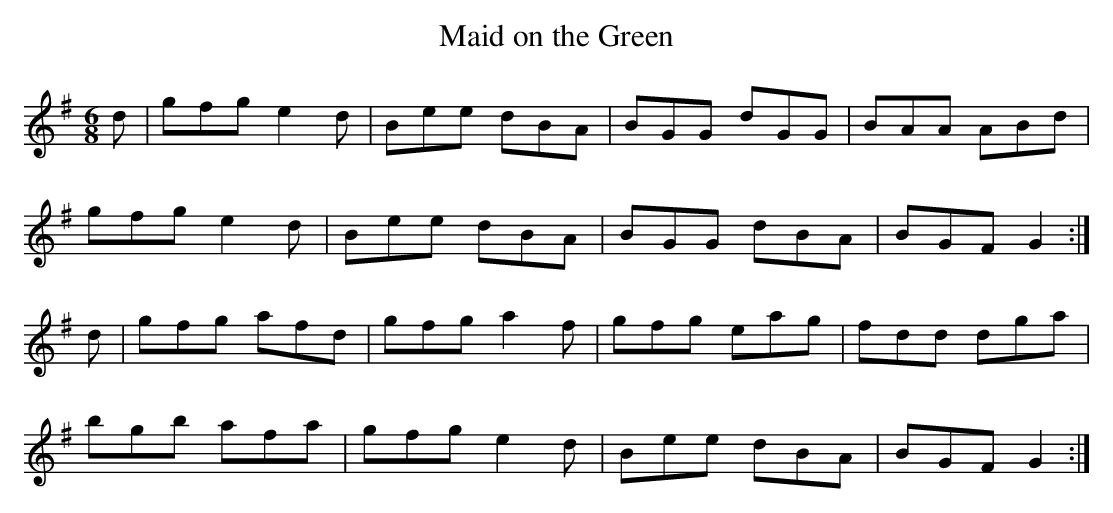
X:1
T: Maid on the Green
M: 6/8
L: 1/8
K: G
d|gfg e2d|Bee dBA|BGG dGG|BAA ABd|
gfg e2d|Bee dBA|BGG dBA|BGF G2 :|
d|gfg afd|gfg a2f|gfg eag|fdd dga|
bgb afa|gfg e2d|Bee dBA|BGF G2 :|
